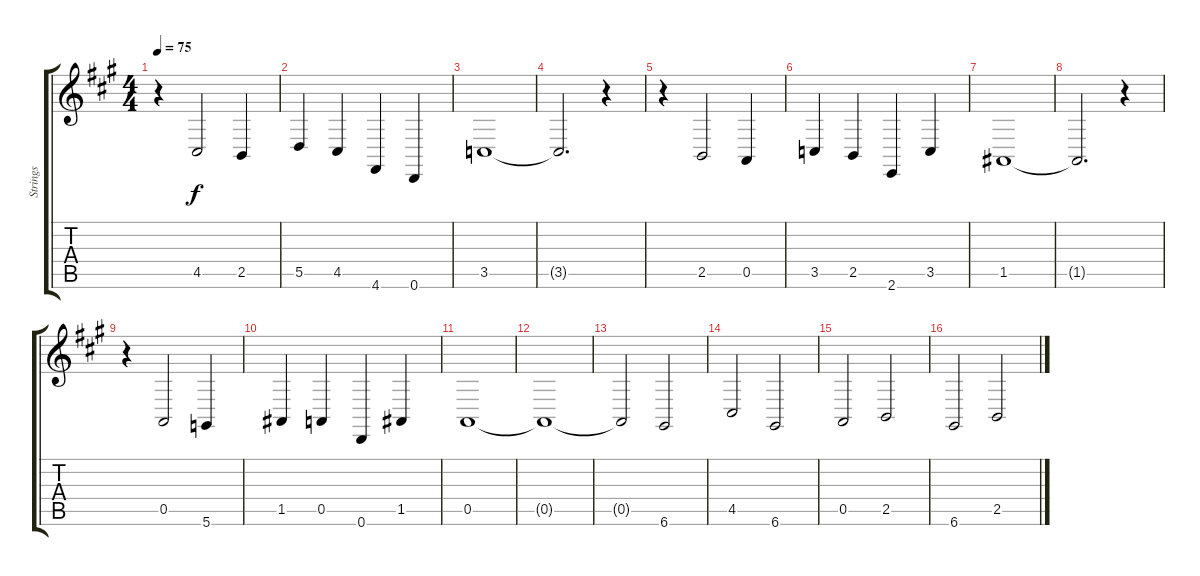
\track ("Strings" "Strings") {instrument synthstrings1}
\staff {score tabs}
\tuning (E4 B3 G3 D3 A2 D2) {hide}
\ts (4 4)
\tempo 75
\clef g2
\ks f#minor
r.4{dy f} 4.5.2 2.5.4 |
5.5.4 4.5.4 4.6.4 0.6.4 |
3.5.1 |
3.5{t}.2{d} r.4 |
r.4 2.5.2 0.5.4 |
3.5.4 2.5.4 2.6.4 3.5.4 |
1.5.1 |
1.5{t}.2{d} r.4 |
r.4 0.5.2 5.6.4 |
1.5.4 0.5.4 0.6.4 1.5.4 |
0.5.1 |
0.5{t}.1 |
0.5{t}.2 6.6.2 |
4.5.2 6.6.2 |
0.5.2 2.5.2 |
6.6.2 2.5.2
